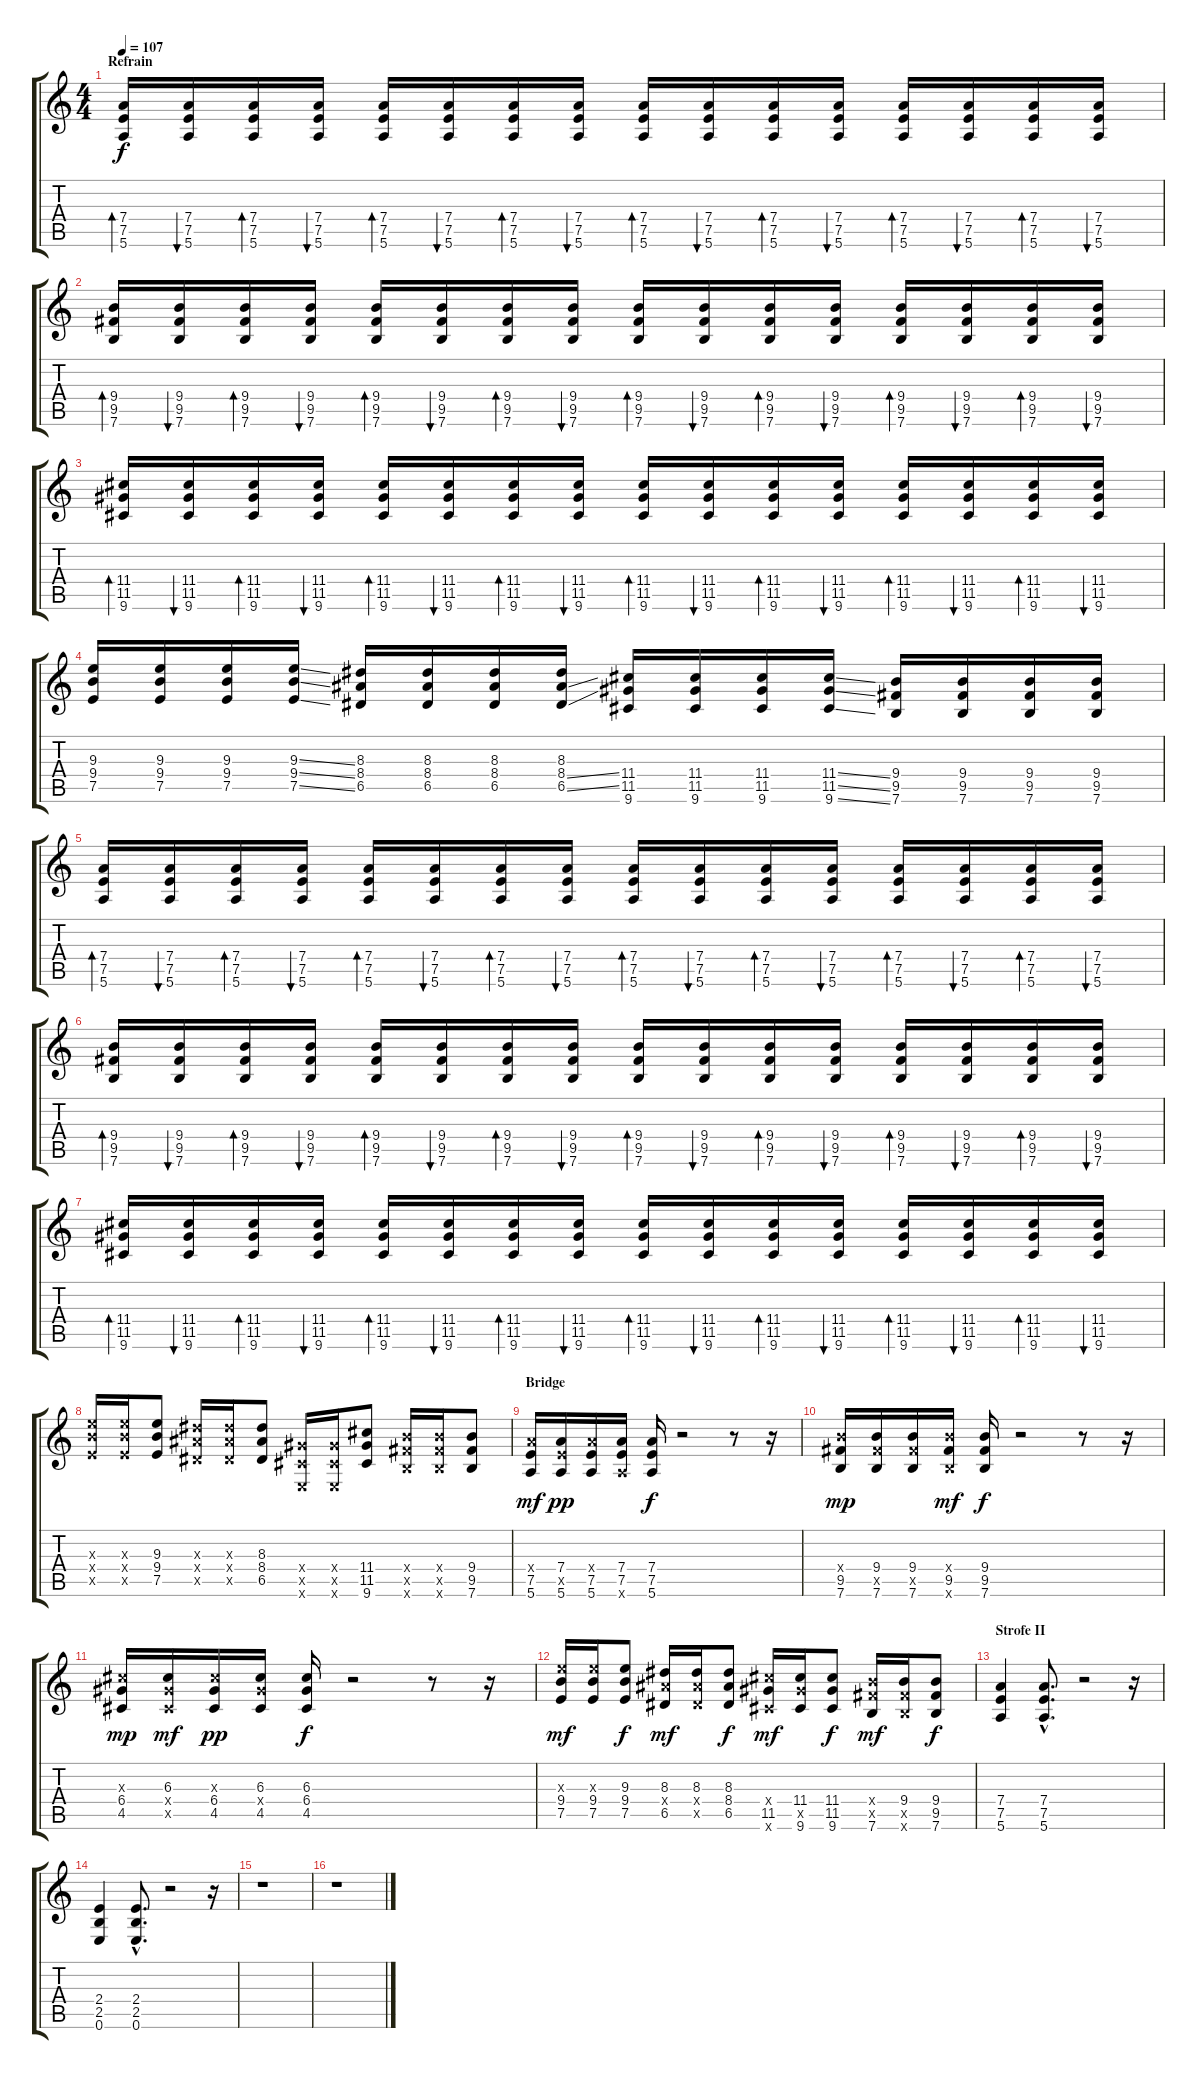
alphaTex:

\track "" {instrument distortionguitar}
\staff {score tabs}
\tuning (E4 B3 G3 D3 A2 E2) {hide}
\ts (4 4)
\section ("" "Refrain")
\tempo 107
\clef g2
\ks c
(7.4 7.5 5.6).16{bd 30 dy f} (7.4 7.5 5.6).16{bu 30} (7.4 7.5 5.6).16{bd 30} (7.4 7.5 5.6).16{bu 30} (7.4 7.5 5.6).16{bd 30} (7.4 7.5 5.6).16{bu 30} (7.4 7.5 5.6).16{bd 30} (7.4 7.5 5.6).16{bu 30} (7.4 7.5 5.6).16{bd 30} (7.4 7.5 5.6).16{bu 30} (7.4 7.5 5.6).16{bd 30} (7.4 7.5 5.6).16{bu 30} (7.4 7.5 5.6).16{bd 30} (7.4 7.5 5.6).16{bu 30} (7.4 7.5 5.6).16{bd 30} (7.4 7.5 5.6).16{bu 30} |
(9.4 9.5 7.6).16{bd 30} (9.4 9.5 7.6).16{bu 30} (9.4 9.5 7.6).16{bd 30} (9.4 9.5 7.6).16{bu 30} (9.4 9.5 7.6).16{bd 30} (9.4 9.5 7.6).16{bu 30} (9.4 9.5 7.6).16{bd 30} (9.4 9.5 7.6).16{bu 30} (9.4 9.5 7.6).16{bd 30} (9.4 9.5 7.6).16{bu 30} (9.4 9.5 7.6).16{bd 30} (9.4 9.5 7.6).16{bu 30} (9.4 9.5 7.6).16{bd 30} (9.4 9.5 7.6).16{bu 30} (9.4 9.5 7.6).16{bd 30} (9.4 9.5 7.6).16{bu 30} |
(11.4 11.5 9.6).16{bd 30} (11.4 11.5 9.6).16{bu 30} (11.4 11.5 9.6).16{bd 30} (11.4 11.5 9.6).16{bu 30} (11.4 11.5 9.6).16{bd 30} (11.4 11.5 9.6).16{bu 30} (11.4 11.5 9.6).16{bd 30} (11.4 11.5 9.6).16{bu 30} (11.4 11.5 9.6).16{bd 30} (11.4 11.5 9.6).16{bu 30} (11.4 11.5 9.6).16{bd 30} (11.4 11.5 9.6).16{bu 30} (11.4 11.5 9.6).16{bd 30} (11.4 11.5 9.6).16{bu 30} (11.4 11.5 9.6).16{bd 30} (11.4 11.5 9.6).16{bu 30} |
(9.3 9.4 7.5).16 (9.3 9.4 7.5).16 (9.3 9.4 7.5).16 (9.3{ss} 9.4{ss} 7.5{ss}).16 (8.3 8.4 6.5).16 (8.3 8.4 6.5).16 (8.3 8.4 6.5).16 (8.3 8.4{ss} 6.5{ss}).16 (11.4 11.5 9.6).16 (11.4 11.5 9.6).16 (11.4 11.5 9.6).16 (11.4{ss} 11.5{ss} 9.6{ss}).16 (9.4 9.5 7.6).16 (9.4 9.5 7.6).16 (9.4 9.5 7.6).16 (9.4 9.5 7.6).16 |
(7.4 7.5 5.6).16{bd 30} (7.4 7.5 5.6).16{bu 30} (7.4 7.5 5.6).16{bd 30} (7.4 7.5 5.6).16{bu 30} (7.4 7.5 5.6).16{bd 30} (7.4 7.5 5.6).16{bu 30} (7.4 7.5 5.6).16{bd 30} (7.4 7.5 5.6).16{bu 30} (7.4 7.5 5.6).16{bd 30} (7.4 7.5 5.6).16{bu 30} (7.4 7.5 5.6).16{bd 30} (7.4 7.5 5.6).16{bu 30} (7.4 7.5 5.6).16{bd 30} (7.4 7.5 5.6).16{bu 30} (7.4 7.5 5.6).16{bd 30} (7.4 7.5 5.6).16{bu 30} |
(9.4 9.5 7.6).16{bd 30} (9.4 9.5 7.6).16{bu 30} (9.4 9.5 7.6).16{bd 30} (9.4 9.5 7.6).16{bu 30} (9.4 9.5 7.6).16{bd 30} (9.4 9.5 7.6).16{bu 30} (9.4 9.5 7.6).16{bd 30} (9.4 9.5 7.6).16{bu 30} (9.4 9.5 7.6).16{bd 30} (9.4 9.5 7.6).16{bu 30} (9.4 9.5 7.6).16{bd 30} (9.4 9.5 7.6).16{bu 30} (9.4 9.5 7.6).16{bd 30} (9.4 9.5 7.6).16{bu 30} (9.4 9.5 7.6).16{bd 30} (9.4 9.5 7.6).16{bu 30} |
(11.4 11.5 9.6).16{bd 30} (11.4 11.5 9.6).16{bu 30} (11.4 11.5 9.6).16{bd 30} (11.4 11.5 9.6).16{bu 30} (11.4 11.5 9.6).16{bd 30} (11.4 11.5 9.6).16{bu 30} (11.4 11.5 9.6).16{bd 30} (11.4 11.5 9.6).16{bu 30} (11.4 11.5 9.6).16{bd 30} (11.4 11.5 9.6).16{bu 30} (11.4 11.5 9.6).16{bd 30} (11.4 11.5 9.6).16{bu 30} (11.4 11.5 9.6).16{bd 30} (11.4 11.5 9.6).16{bu 30} (11.4 11.5 9.6).16{bd 30} (11.4 11.5 9.6).16{bu 30} |
(9.3{x} 9.4{x} 7.5{x}).16 (9.3{x} 9.4{x} 7.5{x}).16 (9.3 9.4 7.5).8 (8.3{x} 8.4{x} 6.5{x}).16 (8.3{x} 8.4{x} 6.5{x}).16 (8.3 8.4 6.5).8 (6.4{x} 4.5{x} 0.6{x}).16 (6.4{x} 4.5{x} 0.6{x}).16 (11.4 11.5 9.6).8 (9.4{x} 9.5{x} 7.6{x}).16 (9.4{x} 9.5{x} 7.6{x}).16 (9.4 9.5 7.6).8 |
\section ("" "Bridge")
(7.4{x} 7.5 5.6).16{dy mf} (7.4 7.5{x} 5.6).16{dy pp} (7.4{x} 7.5 5.6).16 (7.4 7.5 5.6{x}).16 (7.4 7.5 5.6).16{dy f} r.2 r.8 r.16 |
(9.4{x} 9.5 7.6).16{dy mp} (9.4 9.5{x} 7.6).16 (9.4 9.5{x} 7.6).16 (9.4{x} 9.5 7.6{x}).16{dy mf} (9.4 9.5 7.6).16{dy f} r.2 r.8 r.16 |
(6.3{x} 6.4 4.5).16{dy mp} (6.3 6.4{x} 4.5{x}).16{dy mf} (6.3{x} 6.4 4.5).16{dy pp} (6.3 6.4{x} 4.5).16 (6.3 6.4 4.5).16{dy f} r.2 r.8 r.16 |
(9.3{x} 9.4 7.5).16{dy mf} (9.3{x} 9.4 7.5).16 (9.3 9.4 7.5).8{dy f} (8.3 8.4{x} 6.5).16{dy mf} (8.3 8.4{x} 6.5{x}).16 (8.3 8.4 6.5).8{dy f} (11.4{x} 11.5 9.6{x}).16{dy mf} (11.4 11.5{x} 9.6).16 (11.4 11.5 9.6).8{dy f} (9.4{x} 9.5{x} 7.6).16{dy mf} (9.4 9.5{x} 7.6{x}).16 (9.4 9.5 7.6).8{dy f} |
\section ("" "Strofe II")
(7.4 7.5 5.6).4 (7.4{hac} 7.5{hac} 5.6{hac}).8{d} r.2 r.16 |
(2.4 2.5 0.6).4 (2.4{hac} 2.5{hac} 0.6{hac}).8{d} r.2 r.16 |
r.1 |
r.1
